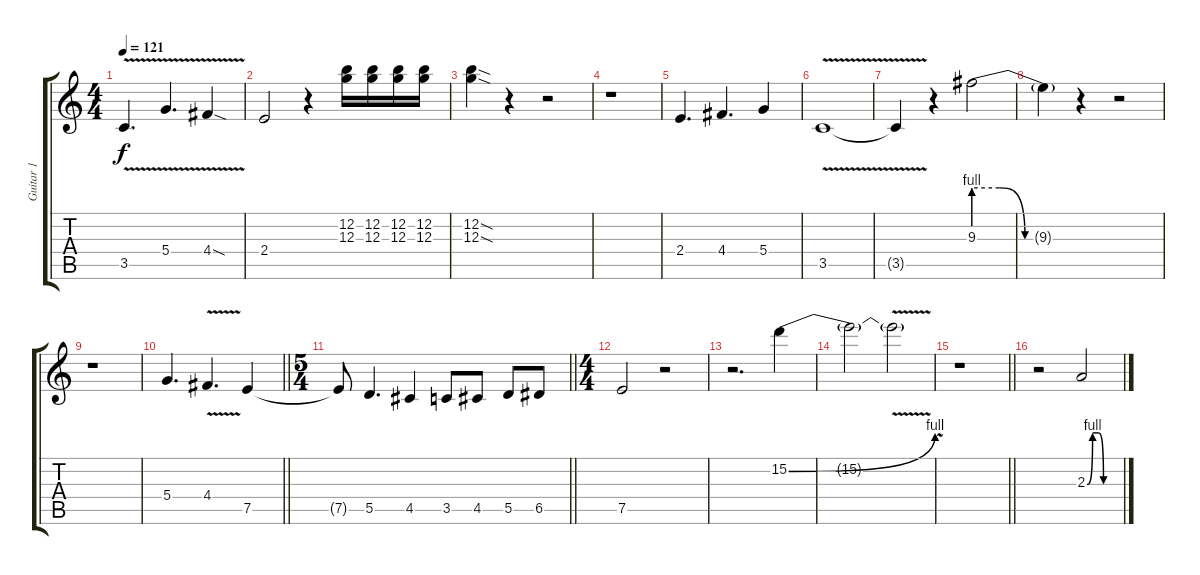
\track ("Guitar 1" "Guitar 1") {instrument distortionguitar}
\staff {score tabs}
\tuning (E4 B3 G3 D3 A2 E2) {hide}
\ts (4 4)
\tempo 121
\clef g2
\ks c
3.5{v}.4{d dy f} 5.4{v}.4{d} 4.4{v sod}.4 |
2.4.2 r.4 (12.2 12.3).16 (12.2 12.3).16 (12.2 12.3).16 (12.2 12.3).16 |
(12.2{sod} 12.3{sod}).4 r.4 r.2 |
r.1 |
2.4.4{d} 4.4.4{d} 5.4.4 |
3.5{v}.1 |
3.5{v t}.4 r.4 9.3{be (custom 0 4 15 4 30 0 60 0)}.2 |
9.3{t}.4 r.4 r.2 |
r.1 |
\barLineRight lightlight
5.4.4{d} 4.4{v}.4{d} 7.5.4 |
\ts (5 4)
\barLineRight lightlight
7.5{t}.8 5.5.4{d} 4.5.4 3.5.8 4.5.8 5.5.8 6.5.8 |
\ts (4 4)
7.5.2 r.2 |
r.2{d} 15.2{be (bend 0 0 60 4)}.4 |
15.2{t}.2 15.2{v t}.2 |
\barLineRight lightlight
r.1 |
r.2 2.3{be (custom 0 0 10 4 20 4 30 0 60 0)}.2
